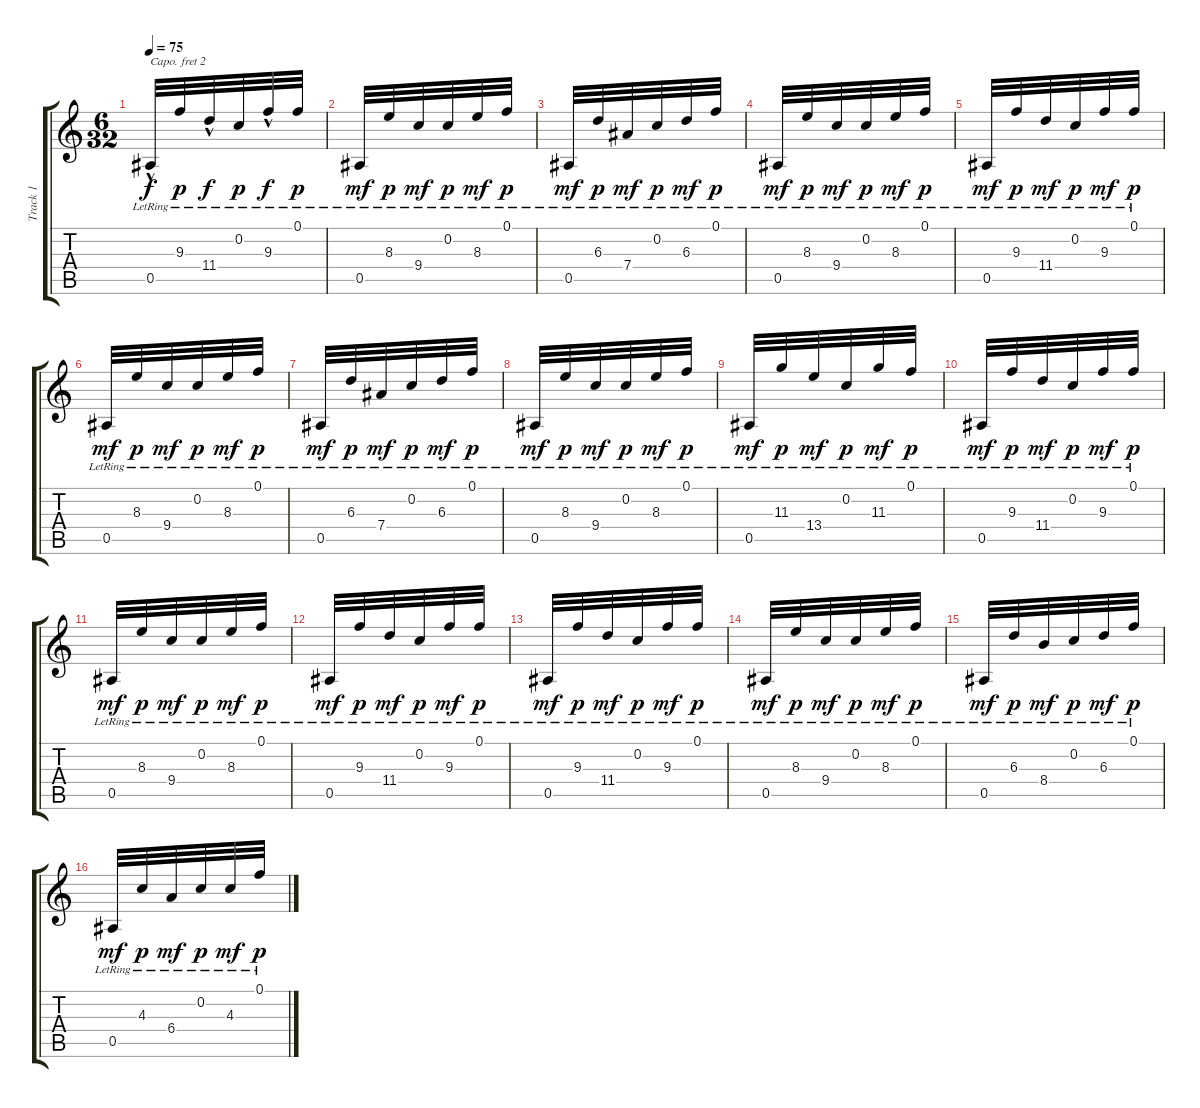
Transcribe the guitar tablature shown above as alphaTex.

\track ("Track 1" "Track 1") {instrument acousticguitarsteel bank 22}
\staff {score tabs}
\capo 2
\tuning (Eb4 Bb3 Gb3 Db3 Ab2 Eb2) {hide}
\ts (6 32)
\tempo 75
\clef g2
\ks c
0.5{hac lr}.32{dy f} 9.3{lr}.32{dy p} 11.4{hac lr}.32{dy f} 0.2{lr}.32{dy p} 9.3{hac lr}.32{dy f} 0.1{lr}.32{dy p} |
0.5{lr}.32{dy mf} 8.3{lr}.32{dy p} 9.4{lr}.32{dy mf} 0.2{lr}.32{dy p} 8.3{lr}.32{dy mf} 0.1{lr}.32{dy p} |
0.5{lr}.32{dy mf} 6.3{lr}.32{dy p} 7.4{lr}.32{dy mf} 0.2{lr}.32{dy p} 6.3{lr}.32{dy mf} 0.1{lr}.32{dy p} |
0.5{lr}.32{dy mf} 8.3{lr}.32{dy p} 9.4{lr}.32{dy mf} 0.2{lr}.32{dy p} 8.3{lr}.32{dy mf} 0.1{lr}.32{dy p} |
0.5{lr}.32{dy mf} 9.3{lr}.32{dy p} 11.4{lr}.32{dy mf} 0.2{lr}.32{dy p} 9.3{lr}.32{dy mf} 0.1{lr}.32{dy p} |
0.5{lr}.32{dy mf} 8.3{lr}.32{dy p} 9.4{lr}.32{dy mf} 0.2{lr}.32{dy p} 8.3{lr}.32{dy mf} 0.1{lr}.32{dy p} |
0.5{lr}.32{dy mf} 6.3{lr}.32{dy p} 7.4{lr}.32{dy mf} 0.2{lr}.32{dy p} 6.3{lr}.32{dy mf} 0.1{lr}.32{dy p} |
0.5{lr}.32{dy mf} 8.3{lr}.32{dy p} 9.4{lr}.32{dy mf} 0.2{lr}.32{dy p} 8.3{lr}.32{dy mf} 0.1{lr}.32{dy p} |
0.5{lr}.32{dy mf} 11.3{lr}.32{dy p} 13.4{lr}.32{dy mf} 0.2{lr}.32{dy p} 11.3{lr}.32{dy mf} 0.1{lr}.32{dy p} |
0.5{lr}.32{dy mf} 9.3{lr}.32{dy p} 11.4{lr}.32{dy mf} 0.2{lr}.32{dy p} 9.3{lr}.32{dy mf} 0.1{lr}.32{dy p} |
0.5{lr}.32{dy mf} 8.3{lr}.32{dy p} 9.4{lr}.32{dy mf} 0.2{lr}.32{dy p} 8.3{lr}.32{dy mf} 0.1{lr}.32{dy p} |
0.5{lr}.32{dy mf} 9.3{lr}.32{dy p} 11.4{lr}.32{dy mf} 0.2{lr}.32{dy p} 9.3{lr}.32{dy mf} 0.1{lr}.32{dy p} |
0.5{lr}.32{dy mf} 9.3{lr}.32{dy p} 11.4{lr}.32{dy mf} 0.2{lr}.32{dy p} 9.3{lr}.32{dy mf} 0.1{lr}.32{dy p} |
0.5{lr}.32{dy mf} 8.3{lr}.32{dy p} 9.4{lr}.32{dy mf} 0.2{lr}.32{dy p} 8.3{lr}.32{dy mf} 0.1{lr}.32{dy p} |
0.5{lr}.32{dy mf} 6.3{lr}.32{dy p} 8.4{lr}.32{dy mf} 0.2{lr}.32{dy p} 6.3{lr}.32{dy mf} 0.1{lr}.32{dy p} |
0.5{lr}.32{dy mf} 4.3{lr}.32{dy p} 6.4{lr}.32{dy mf} 0.2{lr}.32{dy p} 4.3{lr}.32{dy mf} 0.1{lr}.32{dy p}
